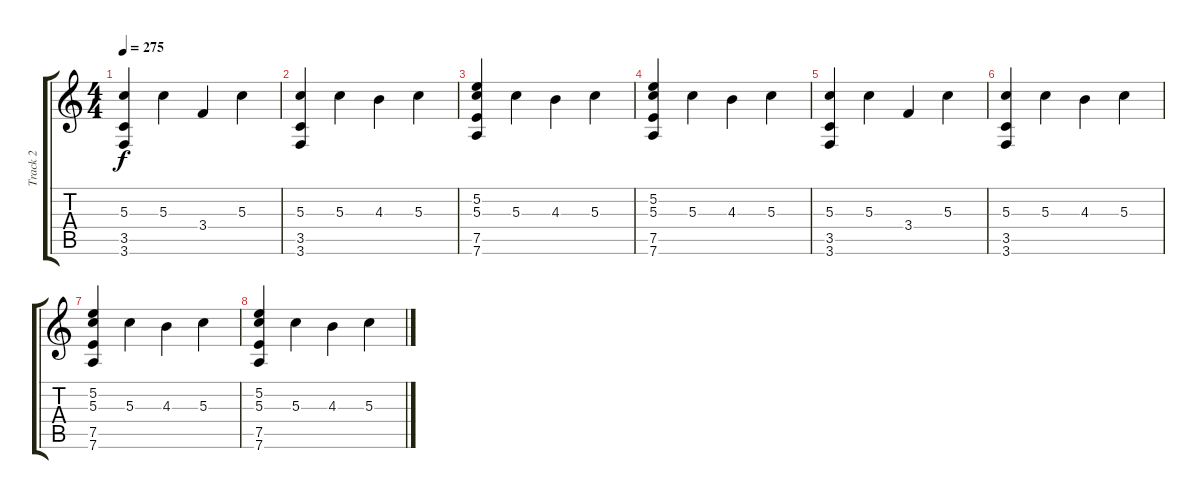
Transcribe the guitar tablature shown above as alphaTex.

\track ("Track 2" "Track 2") {instrument acousticguitarsteel}
\staff {score tabs}
\tuning (E4 B3 G3 D3 A2 D2) {hide}
\ts (4 4)
\tempo 275
\clef g2
\ks c
(5.3 3.5 3.6).4{dy f} 5.3.4 3.4.4 5.3.4 |
(5.3 3.5 3.6).4 5.3.4 4.3.4 5.3.4 |
(5.2 5.3 7.5 7.6).4 5.3.4 4.3.4 5.3.4 |
(5.2 5.3 7.5 7.6).4 5.3.4 4.3.4 5.3.4 |
(5.3 3.5 3.6).4 5.3.4 3.4.4 5.3.4 |
(5.3 3.5 3.6).4 5.3.4 4.3.4 5.3.4 |
(5.2 5.3 7.5 7.6).4 5.3.4 4.3.4 5.3.4 |
(5.2 5.3 7.5 7.6).4 5.3.4 4.3.4 5.3.4
